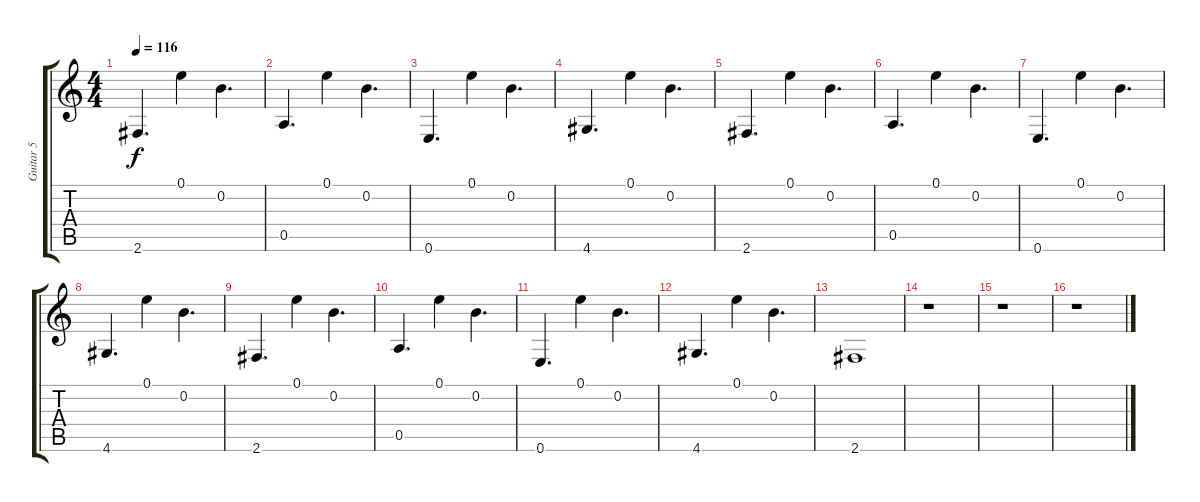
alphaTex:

\track ("Guitar 5" "Guitar 5") {instrument electricguitarclean}
\staff {score tabs}
\tuning (E4 B3 G3 D3 A2 E2) {hide}
\ts (4 4)
\tempo 116
\clef g2
\ks c
2.6.4{d dy f} 0.1.4 0.2.4{d} |
0.5.4{d} 0.1.4 0.2.4{d} |
0.6.4{d} 0.1.4 0.2.4{d} |
4.6.4{d} 0.1.4 0.2.4{d} |
2.6.4{d} 0.1.4 0.2.4{d} |
0.5.4{d} 0.1.4 0.2.4{d} |
0.6.4{d} 0.1.4 0.2.4{d} |
4.6.4{d} 0.1.4 0.2.4{d} |
2.6.4{d} 0.1.4 0.2.4{d} |
0.5.4{d} 0.1.4 0.2.4{d} |
0.6.4{d} 0.1.4 0.2.4{d} |
4.6.4{d} 0.1.4 0.2.4{d} |
2.6.1 |
r.1 |
r.1 |
r.1
